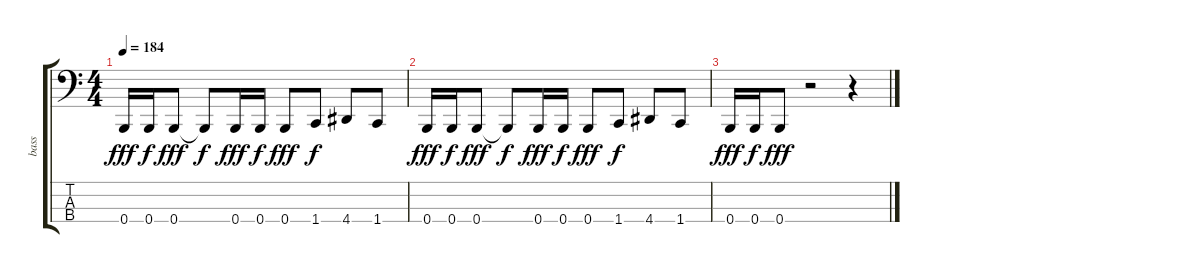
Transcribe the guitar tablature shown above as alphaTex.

\track ("bass" "bass") {instrument electricbassfinger}
\staff {score tabs}
\tuning (E2 B1 Gb1 B0) {hide}
\ts (4 4)
\tempo 184
\clef f4
\ks c
0.4.16{dy fff} 0.4.16{dy f} 0.4.8{dy fff} 0.4{t}.8{dy f} 0.4.16{dy fff} 0.4.16{dy f} 0.4.8{dy fff} 1.4.8{dy f} 4.4.8 1.4.8 |
0.4.16{dy fff} 0.4.16{dy f} 0.4.8{dy fff} 0.4{t}.8{dy f} 0.4.16{dy fff} 0.4.16{dy f} 0.4.8{dy fff} 1.4.8{dy f} 4.4.8 1.4.8 |
0.4.16{dy fff} 0.4.16{dy f} 0.4.8{dy fff} r.2 r.4
